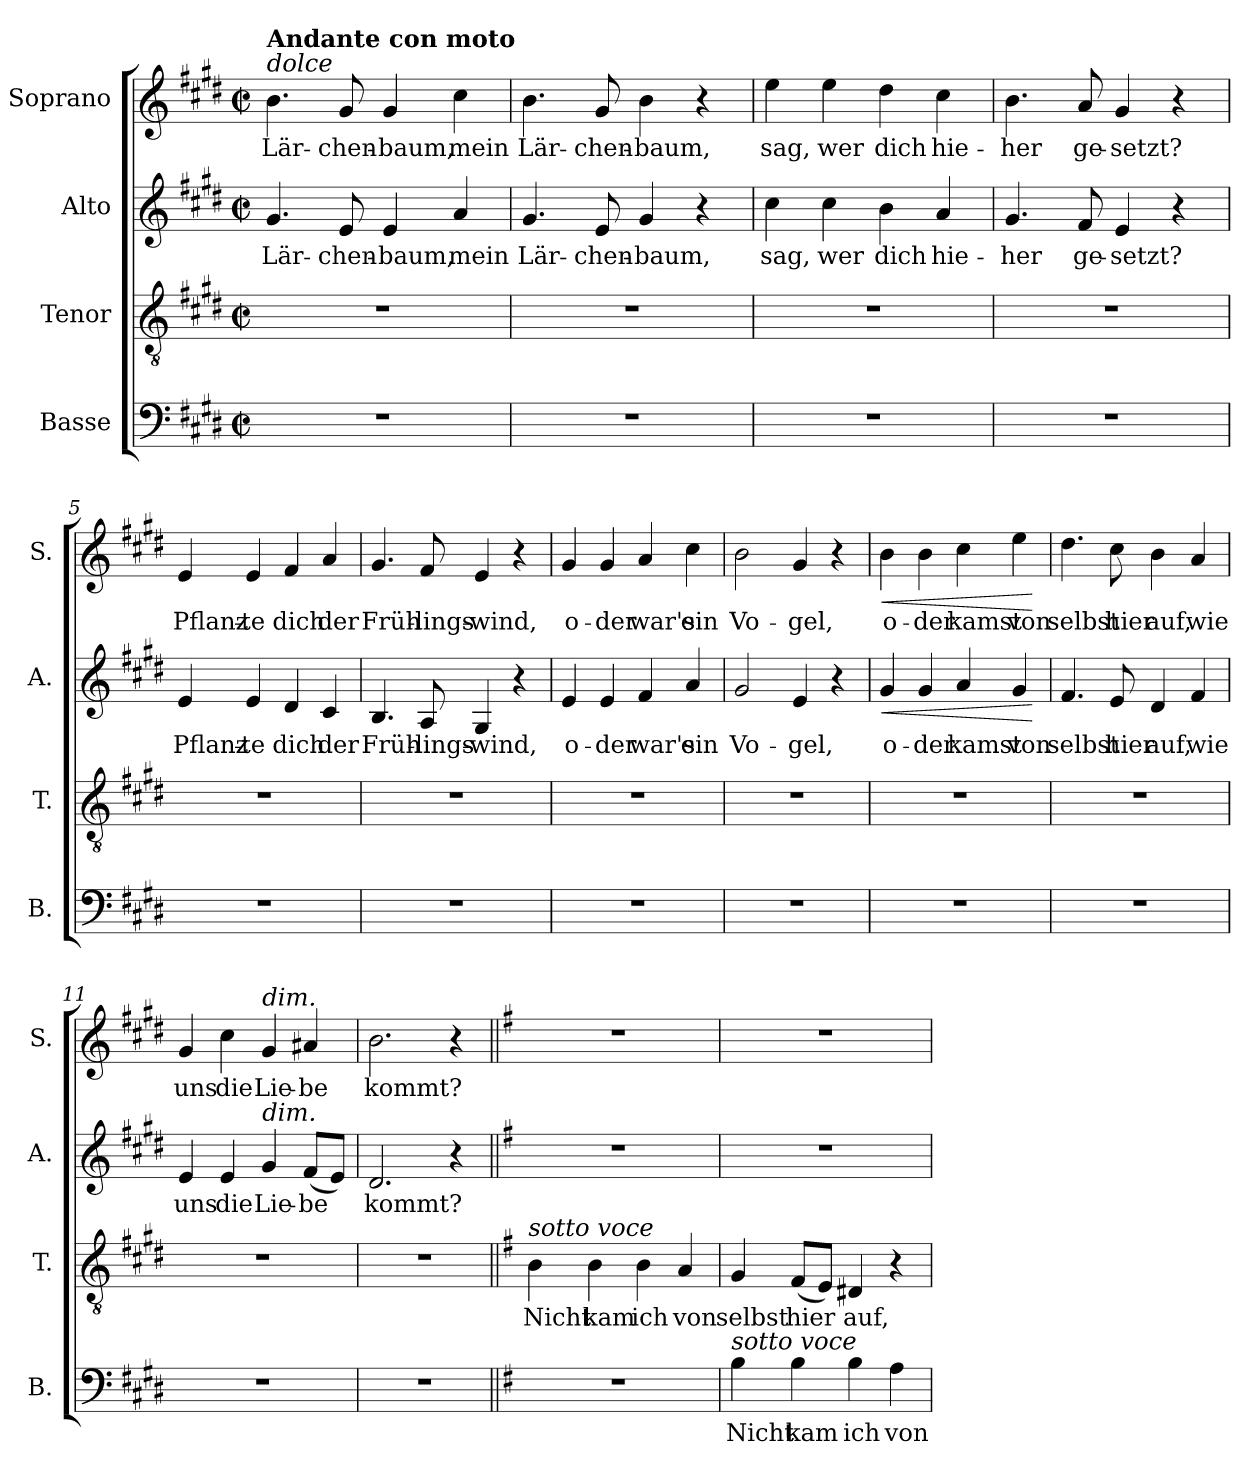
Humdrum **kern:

**kern	**text	**kern	**text	**kern	**text	**dynam	**kern	**text	**dynam
*part4	*part4	*part3	*part3	*part2	*part2	*part2	*part1	*part1	*part1
*staff4	*staff4	*staff3	*staff3	*staff2	*staff2	*staff2	*staff1	*staff1	*staff1
*I"Basse	*	*I"Tenor	*	*I"Alto	*	*	*I"Soprano	*	*
*I'B.	*	*I'T.	*	*I'A.	*	*	*I'S.	*	*
*clefF4	*	*clefGv2	*	*clefG2	*	*	*clefG2	*	*
*k[f#c#g#d#]	*	*k[f#c#g#d#]	*	*k[f#c#g#d#]	*	*	*k[f#c#g#d#]	*	*
*E:	*	*E:	*	*E:	*	*	*E:	*	*
*M2/2	*	*M2/2	*	*M2/2	*	*	*M2/2	*	*
*met(c|)	*	*met(c|)	*	*met(c|)	*	*	*met(c|)	*	*
*MM100	*	*MM100	*	*MM100	*	*	*MM100	*	*
=1	=1	=1	=1	=1	=1	=1	=1	=1	=1
!	!	!	!	!	!	!	!LO:TX:a:i:t=dolce	!	!
!	!	!	!	!	!	!	!LO:TX:a:B:t=Andante con moto	!	!
!	!	!	!	!	!LO:LY:b	!	!	!LO:LY:b	!
1r	.	1r	.	4.g#/	Lär-	.	4.b\	Lär-	.
!	!	!	!	!	!LO:LY:b	!	!	!LO:LY:b	!
.	.	.	.	8e/	-chen-	.	8g#/	-chen-	.
!	!	!	!	!	!LO:LY:b	!	!	!LO:LY:b	!
.	.	.	.	4e/	-baum,	.	4g#/	-baum,	.
!	!	!	!	!	!LO:LY:b	!	!	!LO:LY:b	!
.	.	.	.	4a/	mein	.	4cc#\	mein	.
=2	=2	=2	=2	=2	=2	=2	=2	=2	=2
!	!	!	!	!	!LO:LY:b	!	!	!LO:LY:b	!
1r	.	1r	.	4.g#/	Lär-	.	4.b\	Lär-	.
!	!	!	!	!	!LO:LY:b	!	!	!LO:LY:b	!
.	.	.	.	8e/	-chen-	.	8g#/	-chen-	.
!	!	!	!	!	!LO:LY:b	!	!	!LO:LY:b	!
.	.	.	.	4g#/	-baum,	.	4b\	-baum,	.
.	.	.	.	4r	.	.	4r	.	.
=3	=3	=3	=3	=3	=3	=3	=3	=3	=3
!	!	!	!	!	!LO:LY:b	!	!	!LO:LY:b	!
1r	.	1r	.	4cc#\	sag,	.	4ee\	sag,	.
!	!	!	!	!	!LO:LY:b	!	!	!LO:LY:b	!
.	.	.	.	4cc#\	wer	.	4ee\	wer	.
!	!	!	!	!	!LO:LY:b	!	!	!LO:LY:b	!
.	.	.	.	4b\	dich	.	4dd#\	dich	.
!	!	!	!	!	!LO:LY:b	!	!	!LO:LY:b	!
.	.	.	.	4a/	hie-	.	4cc#\	hie-	.
=4	=4	=4	=4	=4	=4	=4	=4	=4	=4
!	!	!	!	!	!LO:LY:b	!	!	!LO:LY:b	!
1r	.	1r	.	4.g#/	-her	.	4.b\	-her	.
!	!	!	!	!	!LO:LY:b	!	!	!LO:LY:b	!
.	.	.	.	8f#/	ge-	.	8a/	ge-	.
!	!	!	!	!	!LO:LY:b	!	!	!LO:LY:b	!
.	.	.	.	4e/	-setzt?	.	4g#/	-setzt?	.
.	.	.	.	4r	.	.	4r	.	.
=5	=5	=5	=5	=5	=5	=5	=5	=5	=5
!	!	!	!	!	!LO:LY:b	!	!	!LO:LY:b	!
1r	.	1r	.	4e/	Pflanz-	.	4e/	Pflanz-	.
!	!	!	!	!	!LO:LY:b	!	!	!LO:LY:b	!
.	.	.	.	4e/	-te	.	4e/	-te	.
!	!	!	!	!	!LO:LY:b	!	!	!LO:LY:b	!
.	.	.	.	4d#/	dich	.	4f#/	dich	.
!	!	!	!	!	!LO:LY:b	!	!	!LO:LY:b	!
.	.	.	.	4c#/	der	.	4a/	der	.
!!LO:LB:g=z
=6	=6	=6	=6	=6	=6	=6	=6	=6	=6
!	!	!	!	!	!LO:LY:b	!	!	!LO:LY:b	!
1r	.	1r	.	4.B/	Früh-	.	4.g#/	Früh-	.
!	!	!	!	!	!LO:LY:b	!	!	!LO:LY:b	!
.	.	.	.	8A/	-lings-	.	8f#/	-lings-	.
!	!	!	!	!	!LO:LY:b	!	!	!LO:LY:b	!
.	.	.	.	4G#/	-wind,	.	4e/	-wind,	.
.	.	.	.	4r	.	.	4r	.	.
=7	=7	=7	=7	=7	=7	=7	=7	=7	=7
!	!	!	!	!	!LO:LY:b	!	!	!LO:LY:b	!
1r	.	1r	.	4e/	o-	.	4g#/	o-	.
!	!	!	!	!	!LO:LY:b	!	!	!LO:LY:b	!
.	.	.	.	4e/	-der	.	4g#/	-der	.
!	!	!	!	!	!LO:LY:b	!	!	!LO:LY:b	!
.	.	.	.	4f#/	war's	.	4a/	war's	.
!	!	!	!	!	!LO:LY:b	!	!	!LO:LY:b	!
.	.	.	.	4a/	ein	.	4cc#\	ein	.
=8	=8	=8	=8	=8	=8	=8	=8	=8	=8
!	!	!	!	!	!LO:LY:b	!	!	!LO:LY:b	!
1r	.	1r	.	2g#/	Vo-	.	2b\	Vo-	.
!	!	!	!	!	!LO:LY:b	!	!	!LO:LY:b	!
.	.	.	.	4e/	-gel,	.	4g#/	-gel,	.
.	.	.	.	4r	.	.	4r	.	.
=9	=9	=9	=9	=9	=9	=9	=9	=9	=9
!	!	!	!	!	!LO:LY:b	!LO:HP:b	!	!LO:LY:b	!LO:HP:b
1r	.	1r	.	4g#/	o-	<	4b\	o-	<
!	!	!	!	!	!LO:LY:b	!	!	!LO:LY:b	!
.	.	.	.	4g#/	-der	.	4b\	-der	.
!	!	!	!	!	!LO:LY:b	!	!	!LO:LY:b	!
.	.	.	.	4a/	kamst	.	4cc#\	kamst	.
!	!	!	!	!	!LO:LY:b	!	!	!LO:LY:b	!
.	.	.	.	4g#/	von	.	4ee\	von	.
.	.	.	.	.	.	[	.	.	[
=10	=10	=10	=10	=10	=10	=10	=10	=10	=10
!	!	!	!	!	!LO:LY:b	!	!	!LO:LY:b	!
1r	.	1r	.	4.f#/	selbst	.	4.dd#\	selbst	.
!	!	!	!	!	!LO:LY:b	!	!	!LO:LY:b	!
.	.	.	.	8e/	hier	.	8cc#\	hier	.
!	!	!	!	!	!LO:LY:b	!	!	!LO:LY:b	!
.	.	.	.	4d#/	auf,	.	4b\	auf,	.
!	!	!	!	!	!LO:LY:b	!	!	!LO:LY:b	!
.	.	.	.	4f#/	wie	.	4a/	wie	.
!!LO:LB:g=z
=11	=11	=11	=11	=11	=11	=11	=11	=11	=11
!	!	!	!	!	!LO:LY:b	!	!	!LO:LY:b	!
1r	.	1r	.	4e/	uns	.	4g#/	uns	.
!	!	!	!	!	!LO:LY:b	!	!	!LO:LY:b	!
.	.	.	.	4e/	die	.	4cc#\	die	.
!	!	!	!	!	!	!	!LO:TX:a:i:t=dim.	!	!
!	!	!	!	!LO:TX:a:i:t=dim.	!	!	!	!	!
!	!	!	!	!	!LO:LY:b	!	!	!LO:LY:b	!
.	.	.	.	4g#/	Lie-	.	4g#/	Lie-	.
!	!	!	!	!	!LO:LY:b	!	!	!LO:LY:b	!
.	.	.	.	(<8f#/L	-be	.	4a#X/	-be	.
.	.	.	.	8e/J)	.	.	.	.	.
=12	=12	=12	=12	=12	=12	=12	=12	=12	=12
!	!	!	!	!	!LO:LY:b	!	!	!LO:LY:b	!
1r	.	1r	.	2.d#/	kommt?	.	2.b\	kommt?	.
.	.	.	.	4r	.	.	4r	.	.
=13||	=13||	=13||	=13||	=13||	=13||	=13||	=13||	=13||	=13||
*k[f#]	*	*k[f#]	*	*k[f#]	*	*	*k[f#]	*	*
*G:	*	*G:	*	*G:	*	*	*G:	*	*
!	!	!LO:TX:a:i:t=sotto voce	!	!	!	!	!	!	!
!	!	!	!LO:LY:b	!	!	!	!	!	!
1r	.	4B\	Nicht	1r	.	.	1r	.	.
!	!	!	!LO:LY:b	!	!	!	!	!	!
.	.	4B\	kam	.	.	.	.	.	.
!	!	!	!LO:LY:b	!	!	!	!	!	!
.	.	4B\	ich	.	.	.	.	.	.
!	!	!	!LO:LY:b	!	!	!	!	!	!
.	.	4A/	von	.	.	.	.	.	.
=14	=14	=14	=14	=14	=14	=14	=14	=14	=14
!LO:TX:a:i:t=sotto voce	!	!	!	!	!	!	!	!	!
!	!LO:LY:b	!	!LO:LY:b	!	!	!	!	!	!
4B\	Nicht	4G/	selbst	1r	.	.	1r	.	.
!	!LO:LY:b	!	!LO:LY:b	!	!	!	!	!	!
4B\	kam	(<8F#/L	hier	.	.	.	.	.	.
.	.	8E/J)	.	.	.	.	.	.	.
!	!LO:LY:b	!	!LO:LY:b	!	!	!	!	!	!
4B\	ich	4D#X/	auf,	.	.	.	.	.	.
!	!LO:LY:b	!	!	!	!	!	!	!	!
4A\	von	4r	.	.	.	.	.	.	.
=	=	=	=	=	=	=	=	=	=
*-	*-	*-	*-	*-	*-	*-	*-	*-	*-
